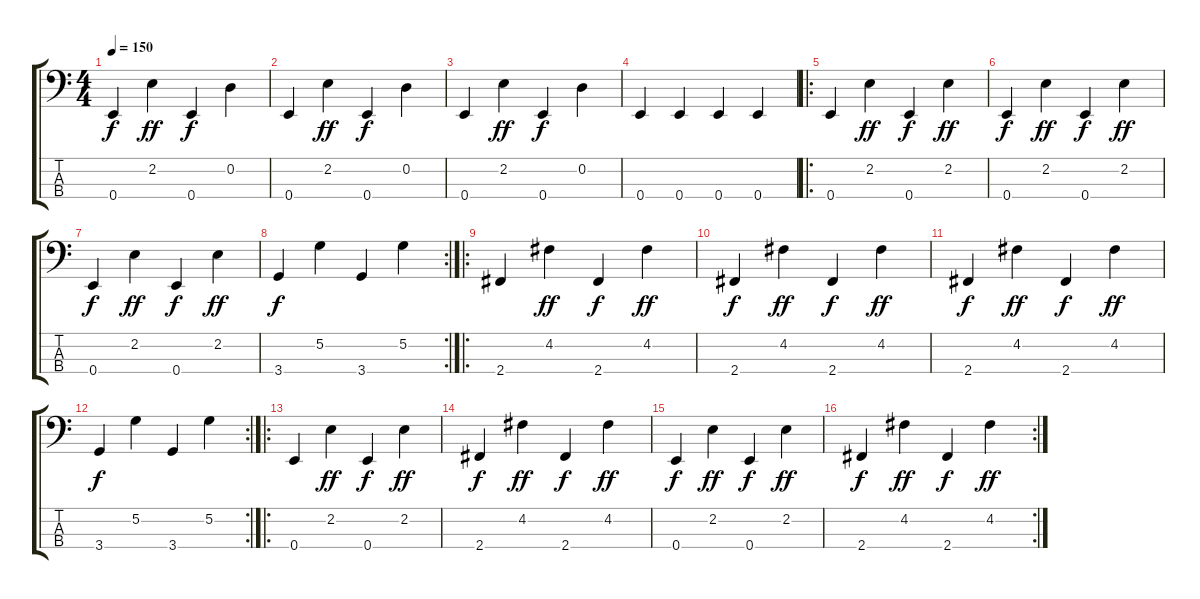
\track "" {instrument slapbass1}
\staff {score tabs}
\tuning (G2 D2 A1 E1) {hide}
\ts (4 4)
\tempo 150
\clef f4
\ks c
0.4.4{dy f} 2.2.4{dy ff} 0.4.4{dy f} 0.2.4 |
0.4.4 2.2.4{dy ff} 0.4.4{dy f} 0.2.4 |
0.4.4 2.2.4{dy ff} 0.4.4{dy f} 0.2.4 |
0.4.4 0.4.4 0.4.4 0.4.4 |
\ro
0.4.4 2.2.4{dy ff} 0.4.4{dy f} 2.2.4{dy ff} |
0.4.4{dy f} 2.2.4{dy ff} 0.4.4{dy f} 2.2.4{dy ff} |
0.4.4{dy f} 2.2.4{dy ff} 0.4.4{dy f} 2.2.4{dy ff} |
\rc 2
3.4.4{dy f} 5.2.4 3.4.4 5.2.4 |
\ro
2.4.4 4.2.4{dy ff} 2.4.4{dy f} 4.2.4{dy ff} |
2.4.4{dy f} 4.2.4{dy ff} 2.4.4{dy f} 4.2.4{dy ff} |
2.4.4{dy f} 4.2.4{dy ff} 2.4.4{dy f} 4.2.4{dy ff} |
\rc 2
3.4.4{dy f} 5.2.4 3.4.4 5.2.4 |
\ro
0.4.4 2.2.4{dy ff} 0.4.4{dy f} 2.2.4{dy ff} |
2.4.4{dy f} 4.2.4{dy ff} 2.4.4{dy f} 4.2.4{dy ff} |
0.4.4{dy f} 2.2.4{dy ff} 0.4.4{dy f} 2.2.4{dy ff} |
\rc 2
2.4.4{dy f} 4.2.4{dy ff} 2.4.4{dy f} 4.2.4{dy ff}
